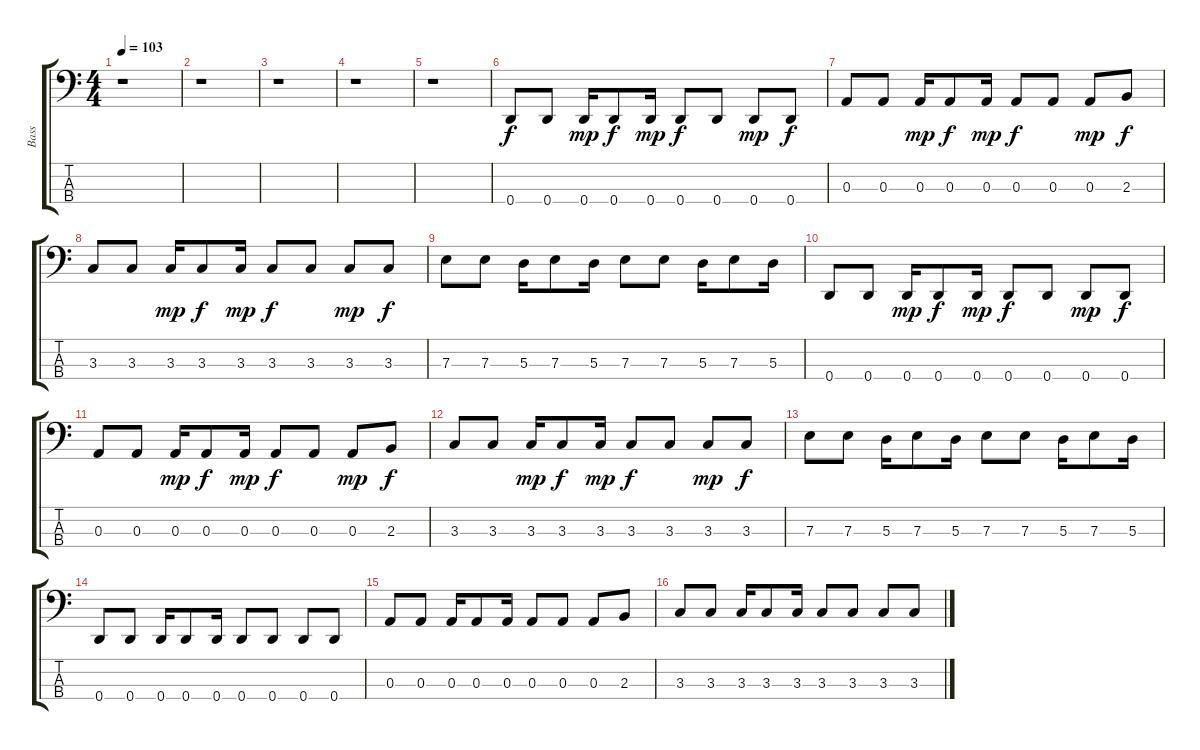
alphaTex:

\track ("Bass" "Bass") {instrument electricbassfinger}
\staff {score tabs}
\tuning (G2 D2 A1 D1) {hide}
\ts (4 4)
\tempo 103
\clef f4
\ks c
r.1{dy f} |
r.1 |
r.1 |
r.1 |
r.1 |
0.4.8 0.4.8 0.4.16{dy mp} 0.4.8{dy f} 0.4.16{dy mp} 0.4.8{dy f} 0.4.8 0.4.8{dy mp} 0.4.8{dy f} |
0.3.8 0.3.8 0.3.16{dy mp} 0.3.8{dy f} 0.3.16{dy mp} 0.3.8{dy f} 0.3.8 0.3.8{dy mp} 2.3.8{dy f} |
3.3.8 3.3.8 3.3.16{dy mp} 3.3.8{dy f} 3.3.16{dy mp} 3.3.8{dy f} 3.3.8 3.3.8{dy mp} 3.3.8{dy f} |
7.3.8 7.3.8 5.3.16 7.3.8 5.3.16 7.3.8 7.3.8 5.3.16 7.3.8 5.3.16 |
0.4.8 0.4.8 0.4.16{dy mp} 0.4.8{dy f} 0.4.16{dy mp} 0.4.8{dy f} 0.4.8 0.4.8{dy mp} 0.4.8{dy f} |
0.3.8 0.3.8 0.3.16{dy mp} 0.3.8{dy f} 0.3.16{dy mp} 0.3.8{dy f} 0.3.8 0.3.8{dy mp} 2.3.8{dy f} |
3.3.8 3.3.8 3.3.16{dy mp} 3.3.8{dy f} 3.3.16{dy mp} 3.3.8{dy f} 3.3.8 3.3.8{dy mp} 3.3.8{dy f} |
7.3.8 7.3.8 5.3.16 7.3.8 5.3.16 7.3.8 7.3.8 5.3.16 7.3.8 5.3.16 |
0.4.8 0.4.8 0.4.16 0.4.8 0.4.16 0.4.8 0.4.8 0.4.8 0.4.8 |
0.3.8 0.3.8 0.3.16 0.3.8 0.3.16 0.3.8 0.3.8 0.3.8 2.3.8 |
3.3.8 3.3.8 3.3.16 3.3.8 3.3.16 3.3.8 3.3.8 3.3.8 3.3.8
